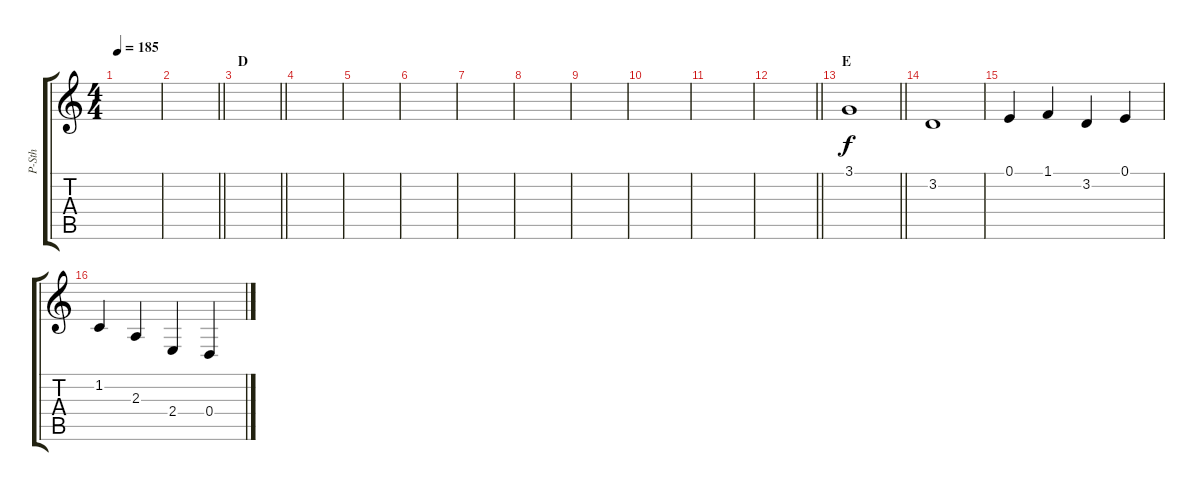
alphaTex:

\track ("P-Sth" "P-Sth") {instrument vibraphone}
\staff {score tabs}
\tuning (E4 B3 G3 D3 A2 E2) {hide}
\ts (4 4)
\tempo 185
\clef g2
\ks c
|
\barLineRight lightlight
|
\section ("" "D")
\barLineRight lightlight
|
|
|
|
|
|
|
|
|
\barLineRight lightlight
|
\section ("" "E")
\barLineRight lightlight
3.1.1 |
3.2.1 |
0.1.4 1.1.4 3.2.4 0.1.4 |
1.2.4 2.3.4 2.4.4 0.4.4
